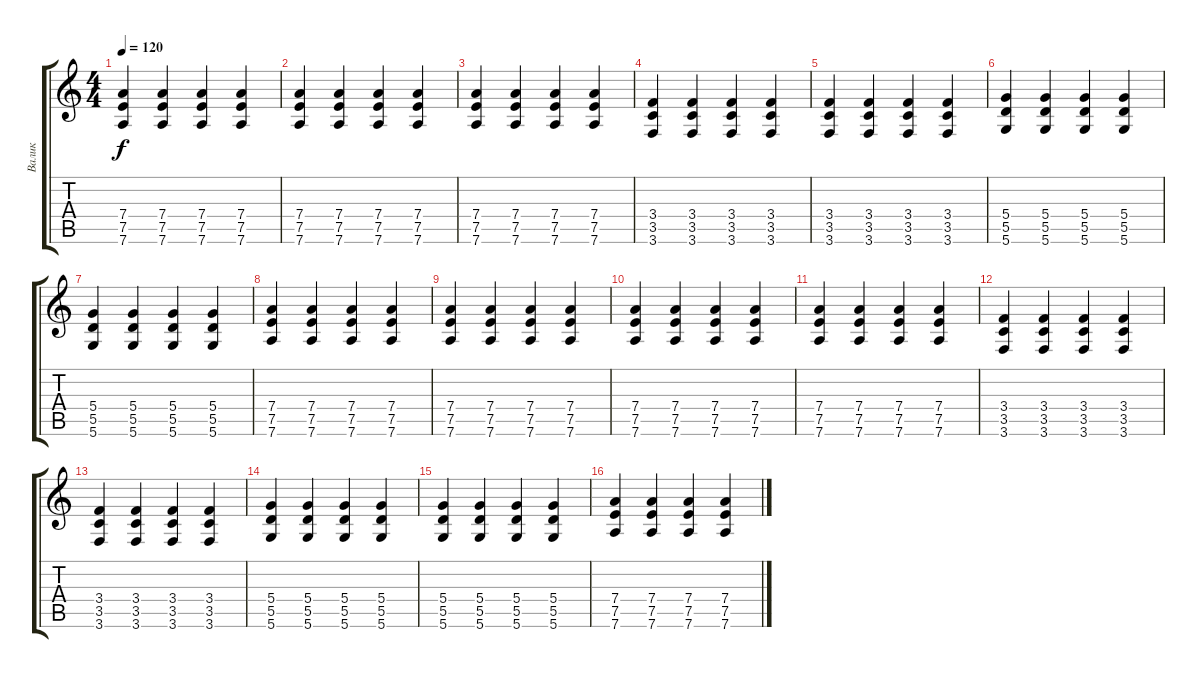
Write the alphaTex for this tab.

\track ("Валик" "Валик") {instrument overdrivenguitar}
\staff {score tabs}
\tuning (E4 B3 G3 D3 A2 D2) {hide}
\ts (4 4)
\tempo 120
\clef g2
\ks c
(7.4 7.5 7.6).4{dy f} (7.4 7.5 7.6).4 (7.4 7.5 7.6).4 (7.4 7.5 7.6).4 |
(7.4 7.5 7.6).4 (7.4 7.5 7.6).4 (7.4 7.5 7.6).4 (7.4 7.5 7.6).4 |
(7.4 7.5 7.6).4 (7.4 7.5 7.6).4 (7.4 7.5 7.6).4 (7.4 7.5 7.6).4 |
(3.4 3.5 3.6).4 (3.4 3.5 3.6).4 (3.4 3.5 3.6).4 (3.4 3.5 3.6).4 |
(3.4 3.5 3.6).4 (3.4 3.5 3.6).4 (3.4 3.5 3.6).4 (3.4 3.5 3.6).4 |
(5.4 5.5 5.6).4 (5.4 5.5 5.6).4 (5.4 5.5 5.6).4 (5.4 5.5 5.6).4 |
(5.4 5.5 5.6).4 (5.4 5.5 5.6).4 (5.4 5.5 5.6).4 (5.4 5.5 5.6).4 |
(7.4 7.5 7.6).4 (7.4 7.5 7.6).4 (7.4 7.5 7.6).4 (7.4 7.5 7.6).4 |
(7.4 7.5 7.6).4 (7.4 7.5 7.6).4 (7.4 7.5 7.6).4 (7.4 7.5 7.6).4 |
(7.4 7.5 7.6).4 (7.4 7.5 7.6).4 (7.4 7.5 7.6).4 (7.4 7.5 7.6).4 |
(7.4 7.5 7.6).4 (7.4 7.5 7.6).4 (7.4 7.5 7.6).4 (7.4 7.5 7.6).4 |
(3.4 3.5 3.6).4 (3.4 3.5 3.6).4 (3.4 3.5 3.6).4 (3.4 3.5 3.6).4 |
(3.4 3.5 3.6).4 (3.4 3.5 3.6).4 (3.4 3.5 3.6).4 (3.4 3.5 3.6).4 |
(5.4 5.5 5.6).4 (5.4 5.5 5.6).4 (5.4 5.5 5.6).4 (5.4 5.5 5.6).4 |
(5.4 5.5 5.6).4 (5.4 5.5 5.6).4 (5.4 5.5 5.6).4 (5.4 5.5 5.6).4 |
(7.4 7.5 7.6).4 (7.4 7.5 7.6).4 (7.4 7.5 7.6).4 (7.4 7.5 7.6).4
